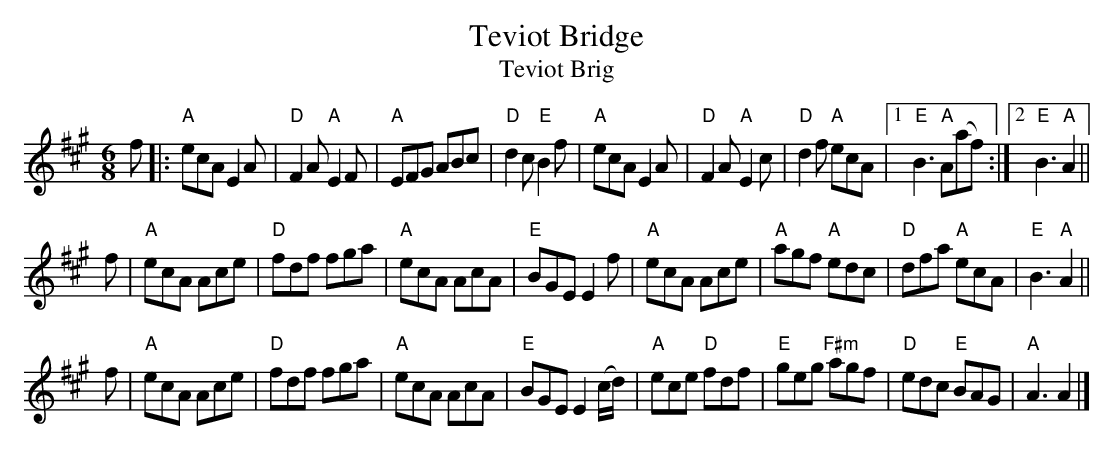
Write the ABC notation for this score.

X:1
T: Teviot Bridge
T: Teviot Brig
M: 6/8
L: 1/8
K: A
f |:\
"A"ecA E2A | "D"F2A "A"E2F | "A"EFG ABc | "D"d2c "E"B2f |\
"A"ecA E2A | "D"F2A "A"E2c | "D"d2f "A"ecA |1 "E"B3 "A"A(af) :|2 "E"B3 "A"A2 ||
f |\
"A"ecA Ace | "D"fdf fga | "A"ecA AcA | "E"BGE E2f |\
"A"ecA Ace | "A"agf "A"edc | "D"dfa "A"ecA | "E"B3 "A"A2 ||
f |\
"A"ecA Ace | "D"fdf fga | "A"ecA AcA | "E"BGE E2(c/d/) |\
"A"ece "D"fdf | "E"geg "F#m"agf | "D"edc "E"BAG | "A"A3 A2 |]
